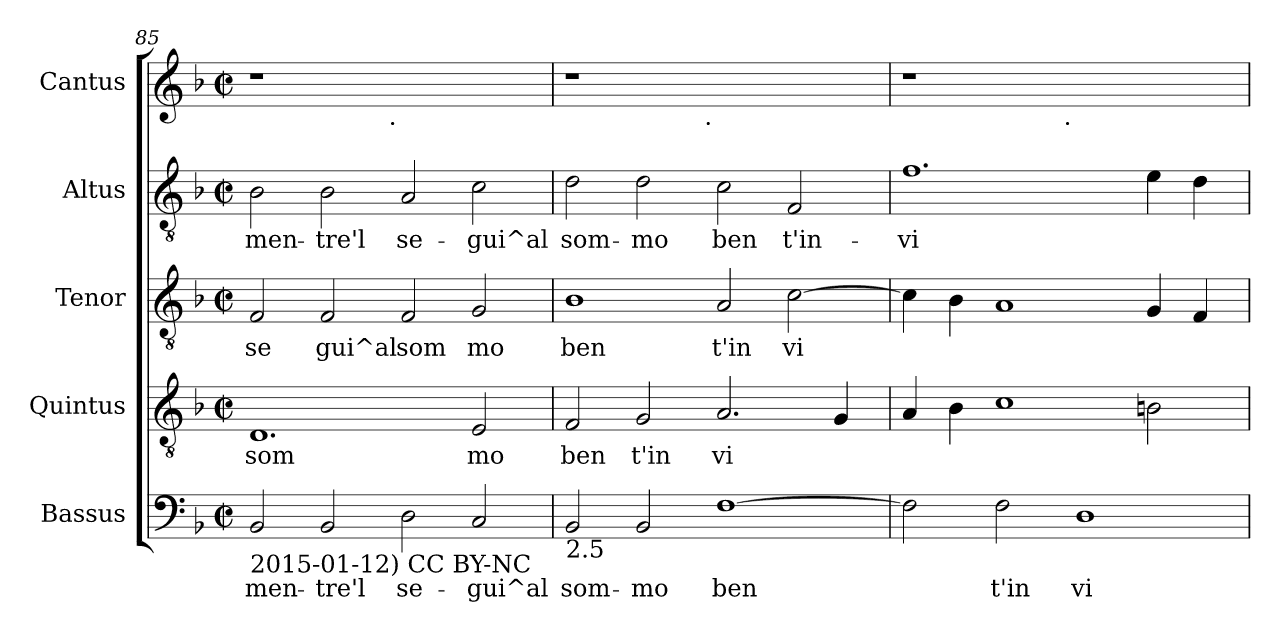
**kern	**text	**kern	**text	**kern	**text	**kern	**text	**kern
*part5	*part5	*part4	*part4	*part3	*part3	*part2	*part2	*part1
*staff5	*staff5	*staff4	*staff4	*staff3	*staff3	*staff2	*staff2	*staff1
*I"Bassus	*	*I"Quintus	*	*I"Tenor	*	*I"Altus	*	*I"Cantus
*I'Bassus	*	*I'Quintus	*	*I'Tenor	*	*I'Altus	*	*I'Cantus
*clefF4	*	*clefGv2	*	*clefGv2	*	*clefGv2	*	*clefG2
*k[b-]	*	*k[b-]	*	*k[b-]	*	*k[b-]	*	*k[b-]
*F:	*	*F:	*	*F:	*	*F:	*	*F:
*M2/2	*	*M2/2	*	*M2/2	*	*M2/2	*	*M2/2
*met(c|)	*	*met(c|)	*	*met(c|)	*	*met(c|)	*	*met(c|)
=85	=85	=85	=85	=85	=85	=85	=85	=85
!LO:TX:b:t=2015-01-12) CC BY-NC	!	!	!	!	!	!	!	!
!	!LO:LY:b:cj	!	!LO:LY:b:cj	!	!LO:LY:b:cj	!	!LO:LY:b:cj	!
*	*	*	*	*	*	*	*	*^
2BB-/	men-	1.D	som	2F/	se	2B-\	men-	1r	2ryy
!	!LO:LY:b:cj	!	!	!	!LO:LY:b:cj	!	!LO:LY:b:cj	!	!
2BB-/	-tre'l	.	.	2F/	gui^al	2B-\	-tre'l	.	4...ryy
!	!	!	!	!	!	!	!	!	!LO:TX:b:t=.
.	.	.	.	.	.	.	.	.	1ryy
!	!LO:LY:b:cj	!	!	!	!LO:LY:b:cj	!	!LO:LY:b:cj	!	!
2D\	se-	.	.	2F/	som	2A/	se-	1ryy	.
!	!LO:LY:b:cj	!	!LO:LY:b:cj	!	!LO:LY:b:cj	!	!LO:LY:b:cj	!	!
2C/	-gui^al	2E/	mo	2G/	mo	2c\	-gui^al	.	.
.	.	.	.	.	.	.	.	.	32ryy
=86	=86	=86	=86	=86	=86	=86	=86	=86	=86
!LO:TX:b:t=2.5	!	!	!	!	!	!	!	!	!
!	!LO:LY:b:cj	!	!LO:LY:b:cj	!	!LO:LY:b:cj	!	!LO:LY:b:cj	!	!
2BB-/	som-	2F/	ben	1B-	ben	2d\	som-	1r	2ryy
!	!LO:LY:b:cj	!	!LO:LY:b:cj	!	!	!	!LO:LY:b:cj	!	!
2BB-/	-mo	2G/	t'in	.	.	2d\	-mo	.	4...ryy
!	!	!	!	!	!	!	!	!	!LO:TX:b:t=.
.	.	.	.	.	.	.	.	.	1ryy
!	!LO:LY:b:cj	!	!LO:LY:b:cj	!	!LO:LY:b:cj	!	!LO:LY:b:cj	!	!
[>1F	ben	2.A/	vi	2A/	t'in	2c\	ben	1ryy	.
!	!	!	!	!	!LO:LY:b:cj	!	!LO:LY:b:cj	!	!
.	.	.	.	[>2c\	vi	2F/	t'in-	.	.
!	!	!	!LO:LY:b:cj	!	!	!	!	!	!
.	.	4G/	.	.	.	.	.	.	.
.	.	.	.	.	.	.	.	.	32ryy
!!LO:PB:g=z	!!
=87	=87	=87	=87	=87	=87	=87	=87	=87	=87
!	!LO:LY:b:cj	!	!LO:LY:b:cj	!	!LO:LY:b:cj	!	!LO:LY:b:cj	!	!
2F\]	.	4A/	.	4c\]	.	1.f	-vi-	1r	2ryy
!	!	!	!LO:LY:b:cj	!	!LO:LY:b:cj	!	!	!	!
.	.	4B-\	.	4B-\	.	.	.	.	.
!	!LO:LY:b:cj	!	!LO:LY:b:cj	!	!LO:LY:b:cj	!	!	!	!
2F\	t'in	1c	.	1A	.	.	.	.	4...ryy
!	!	!	!	!	!	!	!	!	!LO:TX:b:t=.
.	.	.	.	.	.	.	.	.	1ryy
!	!LO:LY:b:cj	!	!	!	!	!	!	!	!
1D	vi	.	.	.	.	.	.	1ryy	.
!	!	!	!LO:LY:b:cj	!	!LO:LY:b:cj	!	!LO:LY:b:cj	!	!
.	.	2B\	.	4G/	.	4e\	--	.	.
!	!	!	!	!	!LO:LY:b:cj	!	!LO:LY:b:cj	!	!
.	.	.	.	4F/	.	4d\	--	.	.
.	.	.	.	.	.	.	.	.	32ryy
*	*	*	*	*	*	*	*	*v	*v
=	=	=	=	=	=	=	=	=
*-	*-	*-	*-	*-	*-	*-	*-	*-
